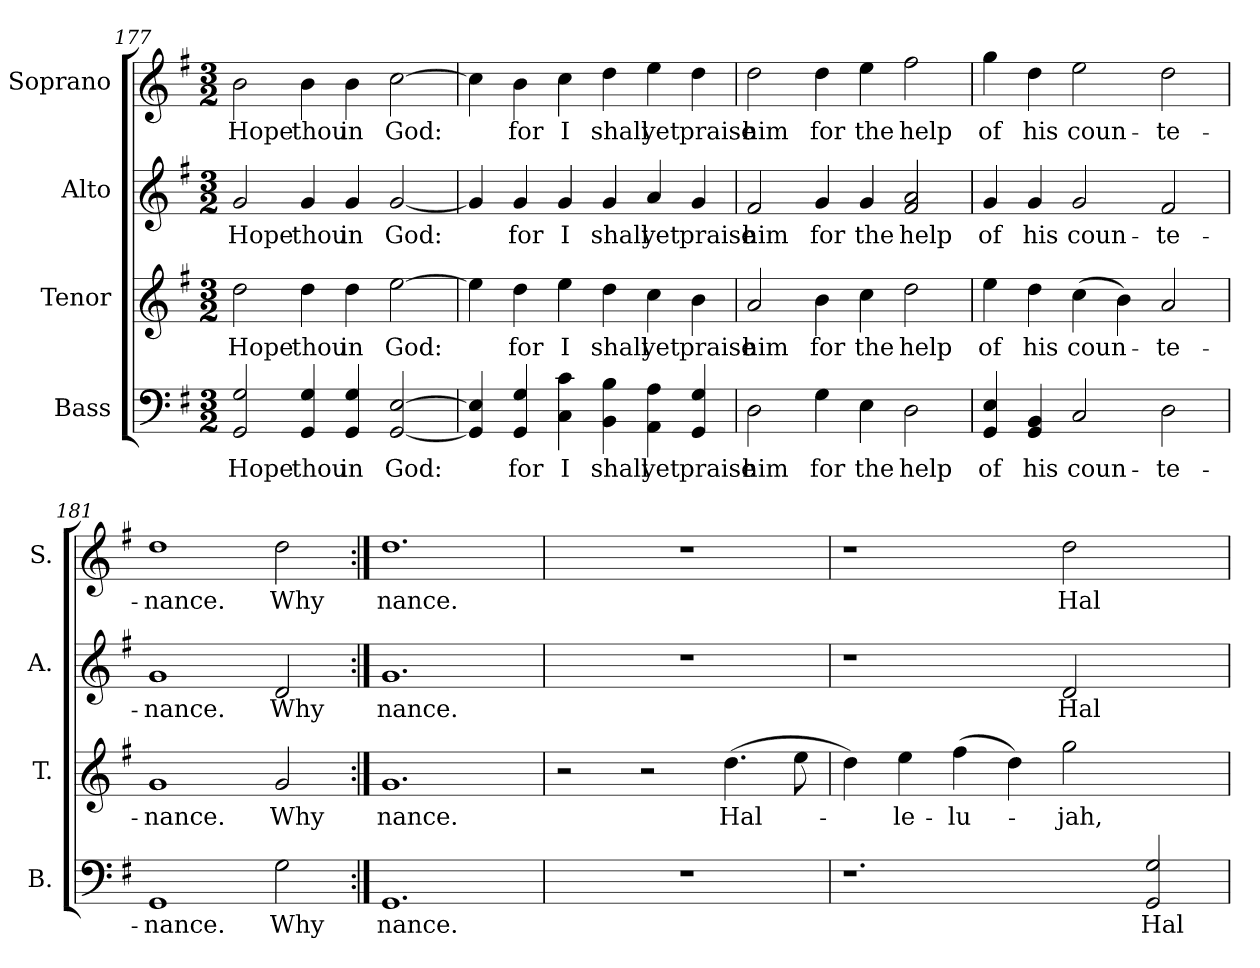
**kern	**text	**kern	**text	**kern	**text	**kern	**text
*part4	*part4	*part3	*part3	*part2	*part2	*part1	*part1
*staff4	*staff4	*staff3	*staff3	*staff2	*staff2	*staff1	*staff1
*I"Bass	*	*I"Tenor	*	*I"Alto	*	*I"Soprano	*
*I'B.	*	*I'T.	*	*I'A.	*	*I'S.	*
!!LO:PB:g=z
*clefF4	*	*clefG2	*	*clefG2	*	*clefG2	*
*k[f#]	*	*k[f#]	*	*k[f#]	*	*k[f#]	*
*G:	*	*G:	*	*G:	*	*G:	*
*M3/2	*	*M3/2	*	*M3/2	*	*M3/2	*
=177	=177	=177	=177	=177	=177	=177	=177
!	!LO:LY:b:color=#000000	!	!	!	!	!	!
!	!	!	!LO:LY:b:color=#000000	!	!	!	!
!	!	!	!	!	!LO:LY:b:color=#000000	!	!
!	!	!	!	!	!	!	!LO:LY:b:color=#000000
2GGi/ 2Gi	Hope	2ddi\	Hope	2gi/	Hope	2bi\	Hope
!	!LO:LY:b:color=#000000	!	!	!	!	!	!
!	!	!	!LO:LY:b:color=#000000	!	!	!	!
!	!	!	!	!	!LO:LY:b:color=#000000	!	!
!	!	!	!	!	!	!	!LO:LY:b:color=#000000
4GGi/ 4Gi	thou	4ddi\	thou	4gi/	thou	4bi\	thou
!	!LO:LY:b:color=#000000	!	!	!	!	!	!
!	!	!	!LO:LY:b:color=#000000	!	!	!	!
!	!	!	!	!	!LO:LY:b:color=#000000	!	!
!	!	!	!	!	!	!	!LO:LY:b:color=#000000
4GGi/ 4Gi	in	4ddi\	in	4gi/	in	4bi\	in
!	!LO:LY:b:color=#000000	!	!	!	!	!	!
!	!	!	!LO:LY:b:color=#000000	!	!	!	!
!	!	!	!	!	!LO:LY:b:color=#000000	!	!
!	!	!	!	!	!	!	!LO:LY:b:color=#000000
[2GGi/ [2Ei	God:	[2eei\	God:	[2gi/	God:	[2cci\	God:
=178	=178	=178	=178	=178	=178	=178	=178
4GGi/] 4Ei]	.	4eei\]	.	4gi/]	.	4cci\]	.
!	!LO:LY:b:color=#000000	!	!	!	!	!	!
!	!	!	!LO:LY:b:color=#000000	!	!	!	!
!	!	!	!	!	!LO:LY:b:color=#000000	!	!
!	!	!	!	!	!	!	!LO:LY:b:color=#000000
4GGi/ 4Gi	for	4ddi\	for	4gi/	for	4bi\	for
!	!LO:LY:b:color=#000000	!	!	!	!	!	!
!	!	!	!LO:LY:b:color=#000000	!	!	!	!
!	!	!	!	!	!LO:LY:b:color=#000000	!	!
!	!	!	!	!	!	!	!LO:LY:b:color=#000000
4Ci\ 4ci	I	4eei\	I	4gi/	I	4cci\	I
!	!LO:LY:b:color=#000000	!	!	!	!	!	!
!	!	!	!LO:LY:b:color=#000000	!	!	!	!
!	!	!	!	!	!LO:LY:b:color=#000000	!	!
!	!	!	!	!	!	!	!LO:LY:b:color=#000000
4BBi\ 4Bi	shall	4ddi\	shall	4gi/	shall	4ddi\	shall
!	!LO:LY:b:color=#000000	!	!	!	!	!	!
!	!	!	!LO:LY:b:color=#000000	!	!	!	!
!	!	!	!	!	!LO:LY:b:color=#000000	!	!
!	!	!	!	!	!	!	!LO:LY:b:color=#000000
4AAi\ 4Ai	yet	4cci\	yet	4ai/	yet	4eei\	yet
!	!LO:LY:b:color=#000000	!	!	!	!	!	!
!	!	!	!LO:LY:b:color=#000000	!	!	!	!
!	!	!	!	!	!LO:LY:b:color=#000000	!	!
!	!	!	!	!	!	!	!LO:LY:b:color=#000000
4GGi/ 4Gi	praise	4bi\	praise	4gi/	praise	4ddi\	praise
=179	=179	=179	=179	=179	=179	=179	=179
!	!LO:LY:b:color=#000000	!	!	!	!	!	!
!	!	!	!LO:LY:b:color=#000000	!	!	!	!
!	!	!	!	!	!LO:LY:b:color=#000000	!	!
!	!	!	!	!	!	!	!LO:LY:b:color=#000000
2Di\	him	2ai/	him	2f#i/	him	2ddi\	him
!	!LO:LY:b:color=#000000	!	!	!	!	!	!
!	!	!	!LO:LY:b:color=#000000	!	!	!	!
!	!	!	!	!	!LO:LY:b:color=#000000	!	!
!	!	!	!	!	!	!	!LO:LY:b:color=#000000
4Gi\	for	4bi\	for	4gi/	for	4ddi\	for
!	!LO:LY:b:color=#000000	!	!	!	!	!	!
!	!	!	!LO:LY:b:color=#000000	!	!	!	!
!	!	!	!	!	!LO:LY:b:color=#000000	!	!
!	!	!	!	!	!	!	!LO:LY:b:color=#000000
4Ei\	the	4cci\	the	4gi/	the	4eei\	the
!	!LO:LY:b:color=#000000	!	!	!	!	!	!
!	!	!	!LO:LY:b:color=#000000	!	!	!	!
!	!	!	!	!	!LO:LY:b:color=#000000	!	!
!	!	!	!	!	!	!	!LO:LY:b:color=#000000
2Di\	help	2ddi\	help	2f#i/ 2ai	help	2ff#i\	help
=180	=180	=180	=180	=180	=180	=180	=180
!	!LO:LY:b:color=#000000	!	!	!	!	!	!
!	!	!	!LO:LY:b:color=#000000	!	!	!	!
!	!	!	!	!	!LO:LY:b:color=#000000	!	!
!	!	!	!	!	!	!	!LO:LY:b:color=#000000
4GGi/ 4Ei	of	4eei\	of	4gi/	of	4ggi\	of
!	!LO:LY:b:color=#000000	!	!	!	!	!	!
!	!	!	!LO:LY:b:color=#000000	!	!	!	!
!	!	!	!	!	!LO:LY:b:color=#000000	!	!
!	!	!	!	!	!	!	!LO:LY:b:color=#000000
4GGi/ 4BBi	his	4ddi\	his	4gi/	his	4ddi\	his
!	!LO:LY:b:color=#000000	!	!	!	!	!	!
!	!	!	!LO:LY:b:color=#000000	!	!	!	!
!	!	!	!	!	!LO:LY:b:color=#000000	!	!
!	!	!	!	!	!	!	!LO:LY:b:color=#000000
2Ci/	coun-	(4cci\	coun-	2gi/	coun-	2eei\	coun-
.	.	4bi\)	.	.	.	.	.
!	!LO:LY:b:color=#000000	!	!	!	!	!	!
!	!	!	!LO:LY:b:color=#000000	!	!	!	!
!	!	!	!	!	!LO:LY:b:color=#000000	!	!
!	!	!	!	!	!	!	!LO:LY:b:color=#000000
2Di\	-te-	2ai/	-te-	2f#i/	-te-	2ddi\	-te-
=181	=181	=181	=181	=181	=181	=181	=181
!	!LO:LY:b:color=#000000	!	!	!	!	!	!
!	!	!	!LO:LY:b:color=#000000	!	!	!	!
!	!	!	!	!	!LO:LY:b:color=#000000	!	!
!	!	!	!	!	!	!	!LO:LY:b:color=#000000
1GGi	-nance.	1gi	-nance.	1gi	-nance.	1ddi	-nance.
!	!LO:LY:b:color=#000000	!	!	!	!	!	!
!	!	!	!LO:LY:b:color=#000000	!	!	!	!
!	!	!	!	!	!LO:LY:b:color=#000000	!	!
!	!	!	!	!	!	!	!LO:LY:b:color=#000000
2Gi\	Why	2gi/	Why	2di/	Why	2ddi\	Why
=182:|!	=182:|!	=182:|!	=182:|!	=182:|!	=182:|!	=182:|!	=182:|!
!	!LO:LY:b:color=#000000	!	!	!	!	!	!
!	!	!	!LO:LY:b:color=#000000	!	!	!	!
!	!	!	!	!	!LO:LY:b:color=#000000	!	!
!	!	!	!	!	!	!	!LO:LY:b:color=#000000
1.GGi	nance.	1.gi	nance.	1.gi	nance.	1.ddi	nance.
!!LO:LB:g=z
=183	=183	=183	=183	=183	=183	=183	=183
!LO:N:vis=1	!	!	!	!LO:N:vis=1	!	!LO:N:vis=1	!
1.r	.	2r	.	1.r	.	1.r	.
.	.	2r	.	.	.	.	.
!	!	!	!LO:LY:b:color=#000000	!	!	!	!
.	.	(4.ddi\	Hal-	.	.	.	.
.	.	8eei\	.	.	.	.	.
=184	=184	=184	=184	=184	=184	=184	=184
1.r	.	4ddi\)	.	1r	.	1r	.
!	!	!	!LO:LY:b:color=#000000	!	!	!	!
.	.	4eei\	-le-	.	.	.	.
!	!	!	!LO:LY:b:color=#000000	!	!	!	!
.	.	(4ff#i\	-lu-	.	.	.	.
.	.	4ddi\)	.	.	.	.	.
!	!	!	!LO:LY:b:color=#000000	!	!	!	!
!	!	!	!	!	!LO:LY:b:color=#000000	!	!
!	!	!	!	!	!	!	!LO:LY:b:color=#000000
.	.	2ggi\	-jah,	2di/	Hal-	2ddi\	Hal-
!	!LO:LY:b:color=#000000	!	!	!	!	!	!
2GGi/ 2Gi	Hal-	2ryy	.	2ryy	.	2ryy	.
=	=	=	=	=	=	=	=
*-	*-	*-	*-	*-	*-	*-	*-
